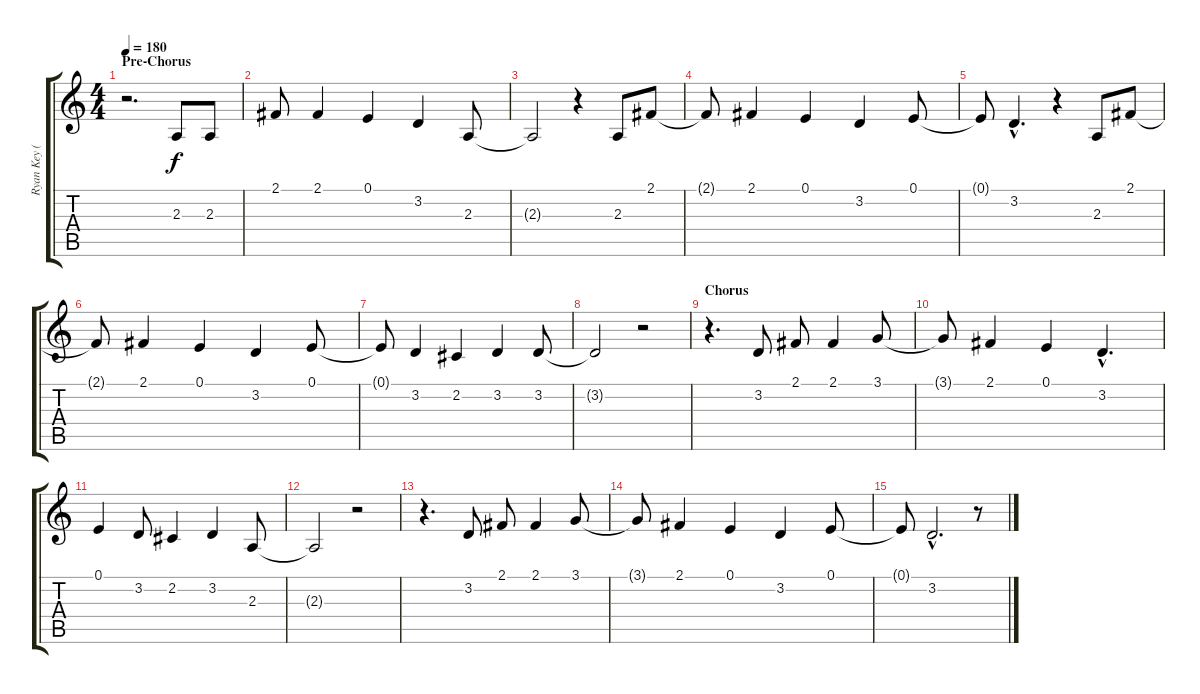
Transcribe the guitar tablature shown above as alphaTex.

\track ("Ryan Key (Vocals)" "Ryan Key (") {instrument tenorsax}
\staff {score tabs}
\tuning (E4 B3 G3 D3 A2 E2) {hide}
\ts (4 4)
\section ("" "Pre-Chorus")
\tempo 180
\clef g2
\ks c
r.2{d dy f} 2.3.8 2.3.8 |
2.1.8 2.1.4 0.1.4 3.2.4 2.3.8 |
2.3{t}.2 r.4 2.3.8 2.1.8 |
2.1{t}.8 2.1.4 0.1.4 3.2.4 0.1.8 |
0.1{t}.8 3.2{hac}.4{d} r.4 2.3.8 2.1.8 |
2.1{t}.8 2.1.4 0.1.4 3.2.4 0.1.8 |
0.1{t}.8 3.2.4 2.2.4 3.2.4 3.2.8 |
3.2{t}.2 r.2 |
\section ("" "Chorus")
r.4{d} 3.2.8 2.1.8 2.1.4 3.1.8 |
3.1{t}.8 2.1.4 0.1.4 3.2{hac}.4{d} |
0.1.4 3.2.8 2.2.4 3.2.4 2.3.8 |
2.3{t}.2 r.2 |
r.4{d} 3.2.8 2.1.8 2.1.4 3.1.8 |
3.1{t}.8 2.1.4 0.1.4 3.2.4 0.1.8 |
0.1{t}.8 3.2{hac}.2{d} r.8
